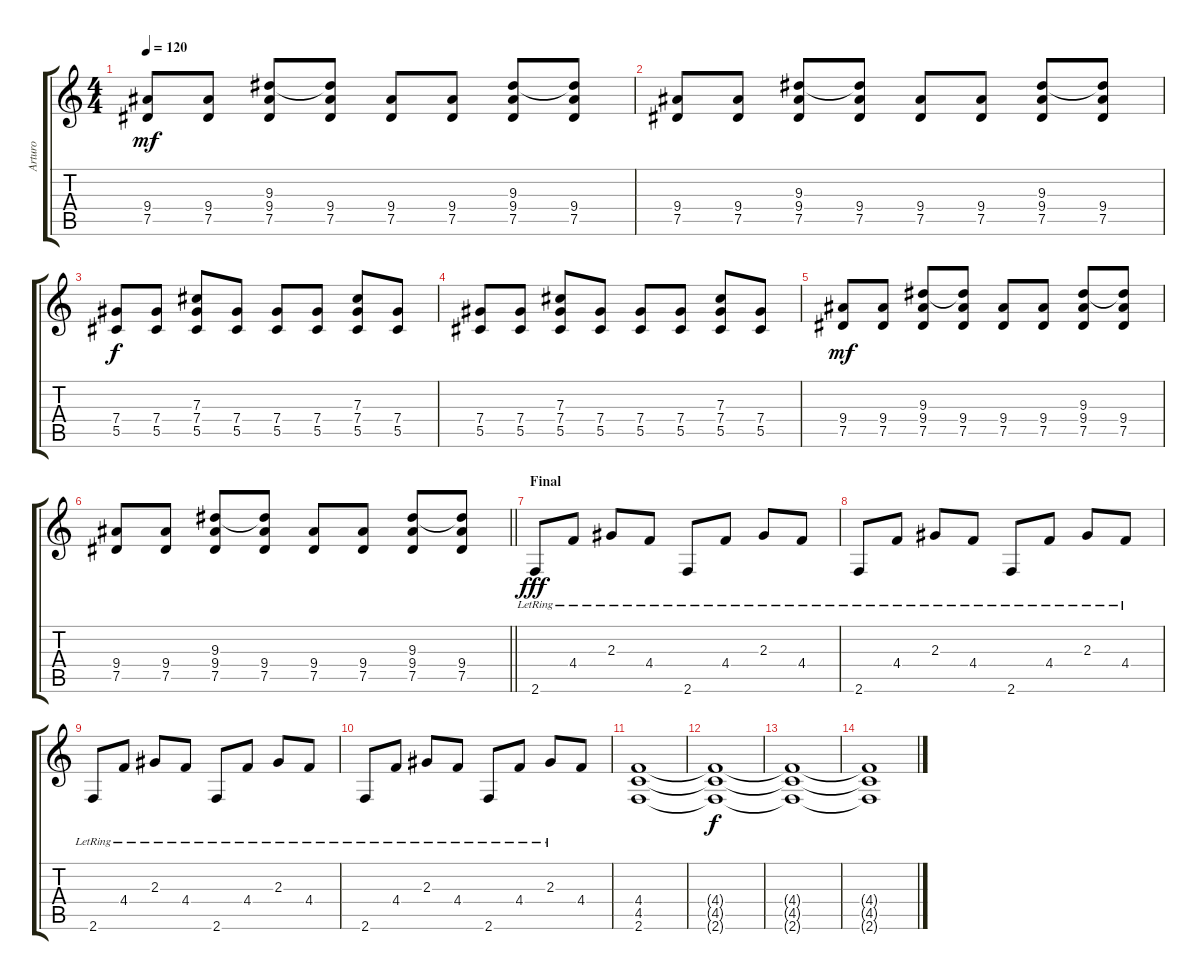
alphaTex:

\track ("Arturo" "Arturo") {instrument electricguitarclean}
\staff {score tabs}
\tuning (Eb4 Bb3 Gb3 Db3 Ab2 Eb2) {hide}
\ts (4 4)
\tempo 120
\clef g2
\ks c
(9.4 7.5).8{dy mf} (9.4 7.5).8 (9.3 9.4 7.5).8 (9.3{t} 9.4 7.5).8 (9.4 7.5).8 (9.4 7.5).8 (9.3 9.4 7.5).8 (9.3{t} 9.4 7.5).8 |
(9.4 7.5).8 (9.4 7.5).8 (9.3 9.4 7.5).8 (9.3{t} 9.4 7.5).8 (9.4 7.5).8 (9.4 7.5).8 (9.3 9.4 7.5).8 (9.3{t} 9.4 7.5).8 |
(7.4 5.5).8{dy f} (7.4 5.5).8 (7.3 7.4 5.5).8 (7.4 5.5).8 (7.4 5.5).8 (7.4 5.5).8 (7.3 7.4 5.5).8 (7.4 5.5).8 |
(7.4 5.5).8 (7.4 5.5).8 (7.3 7.4 5.5).8 (7.4 5.5).8 (7.4 5.5).8 (7.4 5.5).8 (7.3 7.4 5.5).8 (7.4 5.5).8 |
(9.4 7.5).8{dy mf} (9.4 7.5).8 (9.3 9.4 7.5).8 (9.3{t} 9.4 7.5).8 (9.4 7.5).8 (9.4 7.5).8 (9.3 9.4 7.5).8 (9.3{t} 9.4 7.5).8 |
\barLineRight lightlight
(9.4 7.5).8 (9.4 7.5).8 (9.3 9.4 7.5).8 (9.3{t} 9.4 7.5).8 (9.4 7.5).8 (9.4 7.5).8 (9.3 9.4 7.5).8 (9.3{t} 9.4 7.5).8 |
\section ("" "Final")
2.6{lr}.8{dy fff} 4.4{lr}.8 2.3{lr}.8 4.4{lr}.8 2.6{lr}.8 4.4{lr}.8 2.3{lr}.8 4.4{lr}.8 |
2.6{lr}.8 4.4{lr}.8 2.3{lr}.8 4.4{lr}.8 2.6{lr}.8 4.4{lr}.8 2.3{lr}.8 4.4{lr}.8 |
2.6{lr}.8 4.4{lr}.8 2.3{lr}.8 4.4{lr}.8 2.6{lr}.8 4.4{lr}.8 2.3{lr}.8 4.4{lr}.8 |
2.6{lr}.8 4.4{lr}.8 2.3{lr}.8 4.4{lr}.8 2.6{lr}.8 4.4{lr}.8 2.3{lr}.8 4.4.8 |
(4.4 4.5 2.6).1 |
(4.4{t} 4.5{t} 2.6{t}).1{dy f} |
(4.4{t} 4.5{t} 2.6{t}).1 |
(4.4{t} 4.5{t} 2.6{t}).1
